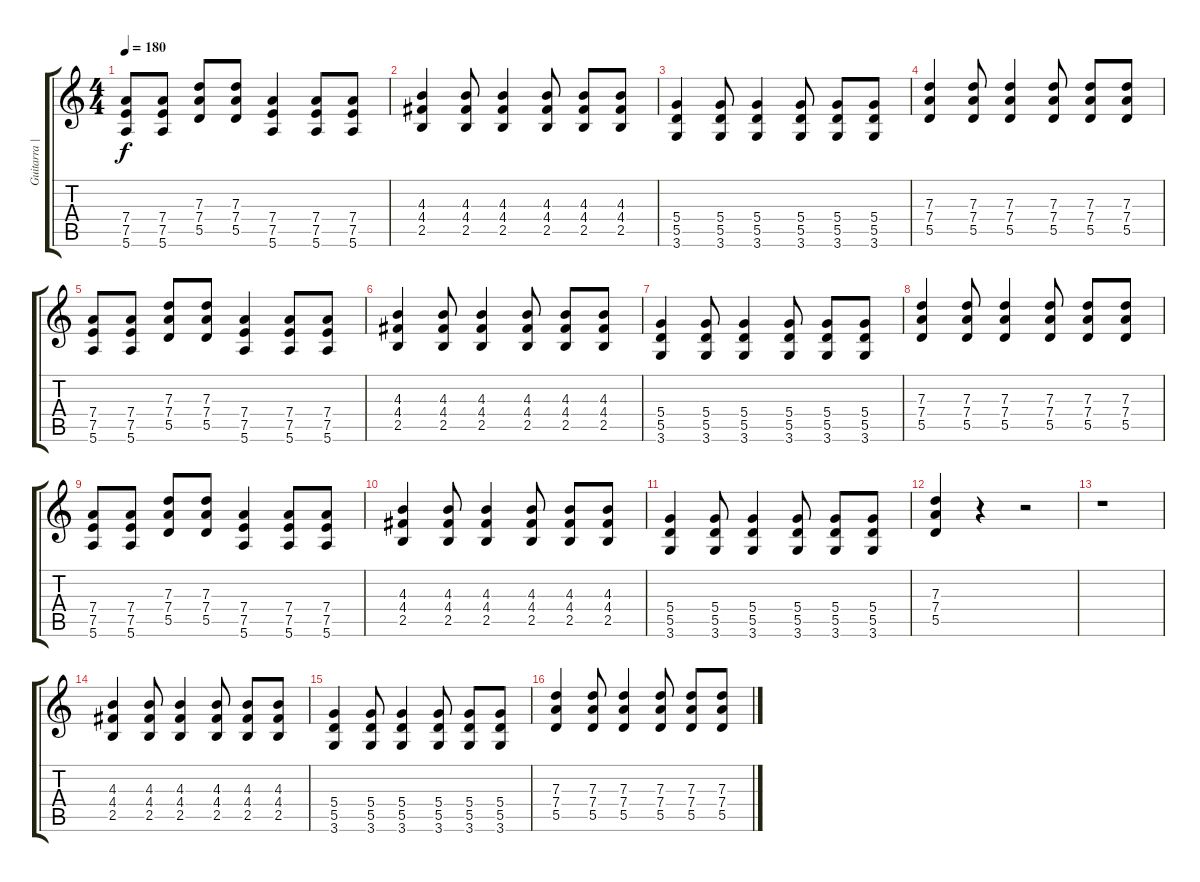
\track ("Guitarra | Renato" "Guitarra |") {instrument distortionguitar}
\staff {score tabs}
\tuning (E4 B3 G3 D3 A2 E2) {hide}
\ts (4 4)
\tempo 180
\clef g2
\ks c
(7.4 7.5 5.6).8{dy f} (7.4 7.5 5.6).8 (7.3 7.4 5.5).8 (7.3 7.4 5.5).8 (7.4 7.5 5.6).4 (7.4 7.5 5.6).8 (7.4 7.5 5.6).8 |
(4.3 4.4 2.5).4 (4.3 4.4 2.5).8 (4.3 4.4 2.5).4 (4.3 4.4 2.5).8 (4.3 4.4 2.5).8 (4.3 4.4 2.5).8 |
(5.4 5.5 3.6).4 (5.4 5.5 3.6).8 (5.4 5.5 3.6).4 (5.4 5.5 3.6).8 (5.4 5.5 3.6).8 (5.4 5.5 3.6).8 |
(7.3 7.4 5.5).4 (7.3 7.4 5.5).8 (7.3 7.4 5.5).4 (7.3 7.4 5.5).8 (7.3 7.4 5.5).8 (7.3 7.4 5.5).8 |
(7.4 7.5 5.6).8 (7.4 7.5 5.6).8 (7.3 7.4 5.5).8 (7.3 7.4 5.5).8 (7.4 7.5 5.6).4 (7.4 7.5 5.6).8 (7.4 7.5 5.6).8 |
(4.3 4.4 2.5).4 (4.3 4.4 2.5).8 (4.3 4.4 2.5).4 (4.3 4.4 2.5).8 (4.3 4.4 2.5).8 (4.3 4.4 2.5).8 |
(5.4 5.5 3.6).4 (5.4 5.5 3.6).8 (5.4 5.5 3.6).4 (5.4 5.5 3.6).8 (5.4 5.5 3.6).8 (5.4 5.5 3.6).8 |
(7.3 7.4 5.5).4 (7.3 7.4 5.5).8 (7.3 7.4 5.5).4 (7.3 7.4 5.5).8 (7.3 7.4 5.5).8 (7.3 7.4 5.5).8 |
(7.4 7.5 5.6).8 (7.4 7.5 5.6).8 (7.3 7.4 5.5).8 (7.3 7.4 5.5).8 (7.4 7.5 5.6).4 (7.4 7.5 5.6).8 (7.4 7.5 5.6).8 |
(4.3 4.4 2.5).4 (4.3 4.4 2.5).8 (4.3 4.4 2.5).4 (4.3 4.4 2.5).8 (4.3 4.4 2.5).8 (4.3 4.4 2.5).8 |
(5.4 5.5 3.6).4 (5.4 5.5 3.6).8 (5.4 5.5 3.6).4 (5.4 5.5 3.6).8 (5.4 5.5 3.6).8 (5.4 5.5 3.6).8 |
(7.3 7.4 5.5).4 r.4 r.2 |
r.1 |
(4.3 4.4 2.5).4{instrument distortionguitar} (4.3 4.4 2.5).8 (4.3 4.4 2.5).4 (4.3 4.4 2.5).8 (4.3 4.4 2.5).8 (4.3 4.4 2.5).8 |
(5.4 5.5 3.6).4 (5.4 5.5 3.6).8 (5.4 5.5 3.6).4 (5.4 5.5 3.6).8 (5.4 5.5 3.6).8 (5.4 5.5 3.6).8 |
(7.3 7.4 5.5).4 (7.3 7.4 5.5).8 (7.3 7.4 5.5).4 (7.3 7.4 5.5).8 (7.3 7.4 5.5).8 (7.3 7.4 5.5).8
